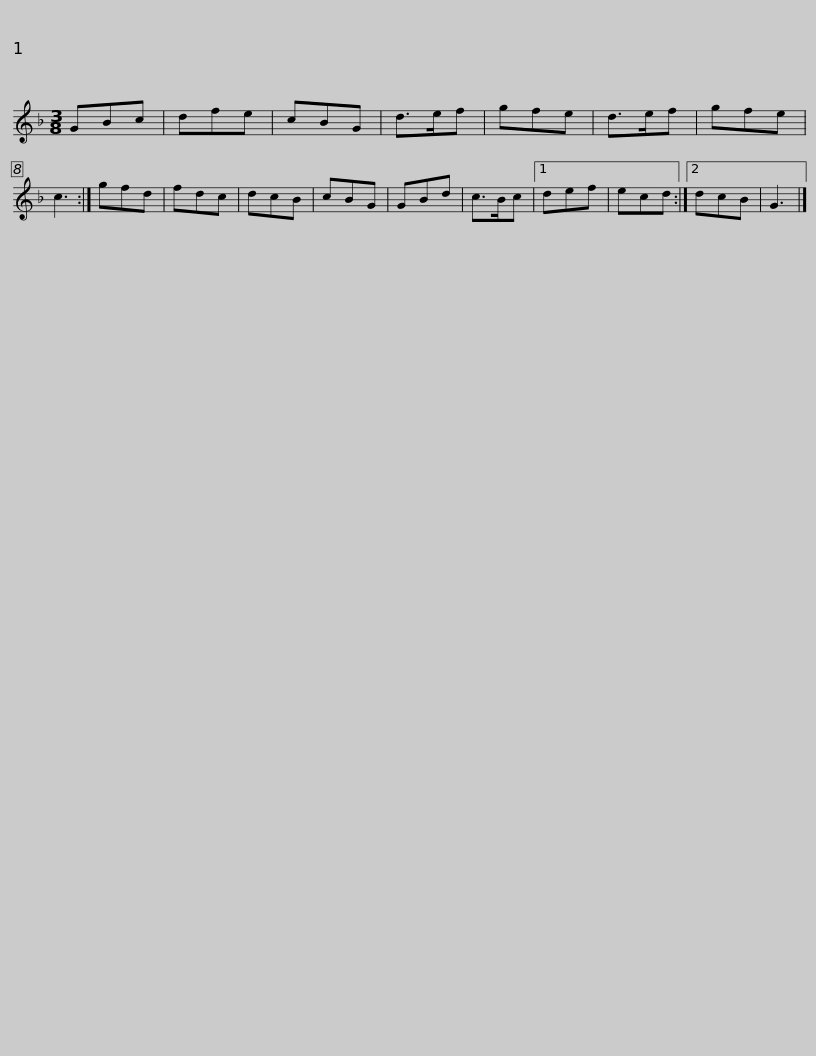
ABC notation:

X:1
L:1/8
M:3/8
I:linebreak $
K:F
V:1 treble
V:1
 GBc | dfe | cBG | d>ef | gfe | %5
 d>ef | gfe | c3 :| gfd | fdc | %10
 dcB | cBG | GBd |$ c>Bc |1 def | %15
 ecd :|2 dcB | G3 |] %18
